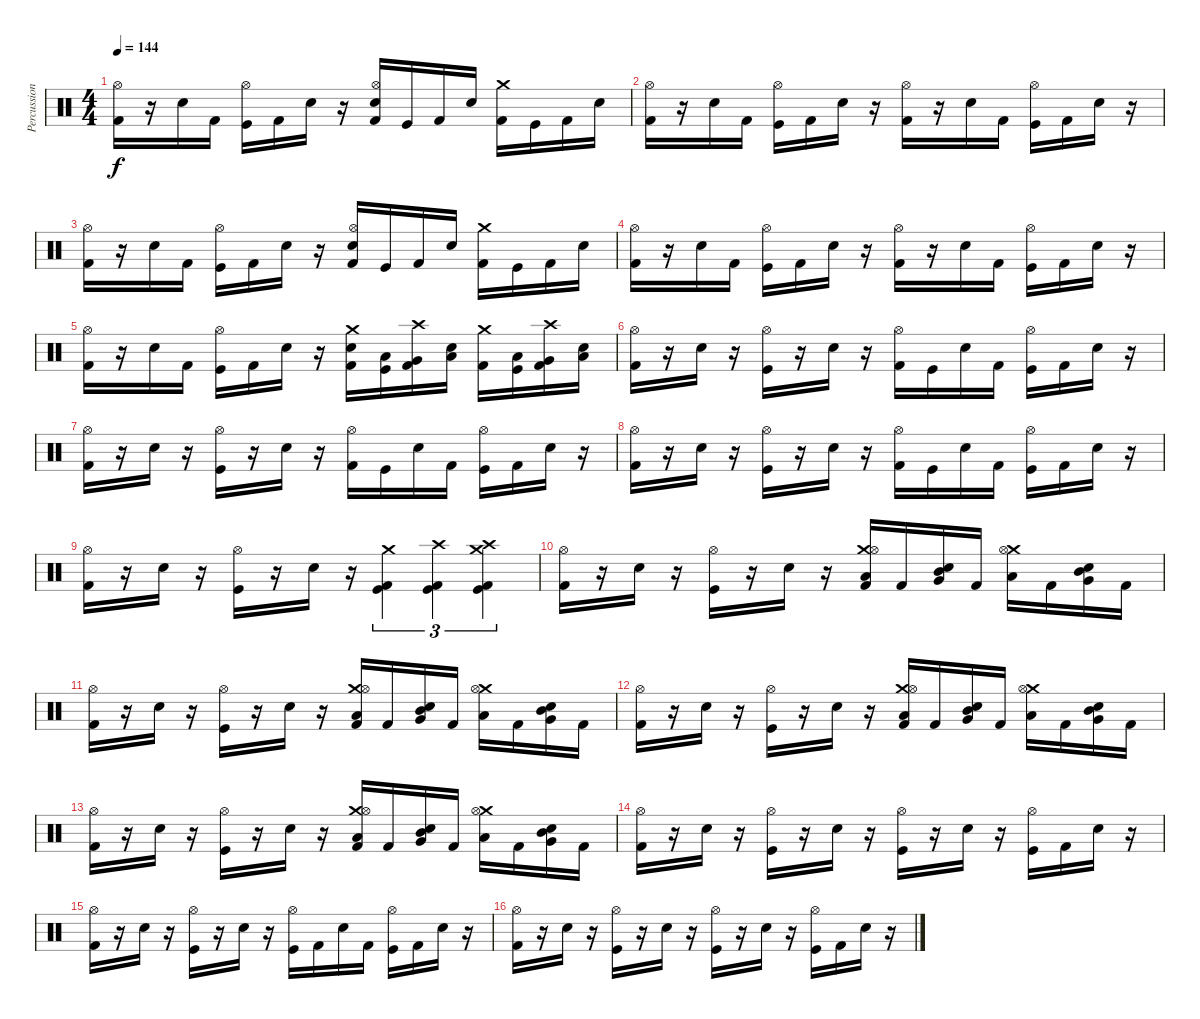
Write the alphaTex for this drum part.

\track ("Percussion" "Percussion") {instrument percussion}
\staff {score}
\articulation defaults
\ts (4 4)
\tempo 144
\clef neutral
\ks c
("Kick (hit) 2" "Hi-Hat (open)").16{dy f} r.16 "Snare (hit) 2".16 "Kick (hit) 2".16 ("Kick (hit)" "Hi-Hat (open)").16 "Kick (hit) 2".16 "Snare (hit) 2".16 r.16 ("Kick (hit) 2" "Snare (hit) 2" "Hi-Hat (open)").16 "Kick (hit)".16 "Kick (hit) 2".16 "Snare (hit) 2".16 ("Kick (hit) 2" "Crash medium (hit)").16 "Kick (hit)".16 "Kick (hit) 2".16 "Snare (hit) 2".16 |
("Kick (hit) 2" "Hi-Hat (open)").16 r.16 "Snare (hit) 2".16 "Kick (hit) 2".16 ("Kick (hit)" "Hi-Hat (open)").16 "Kick (hit) 2".16 "Snare (hit) 2".16 r.16 ("Kick (hit) 2" "Hi-Hat (open)").16 r.16 "Snare (hit) 2".16 "Kick (hit) 2".16 ("Kick (hit)" "Hi-Hat (open)").16 "Kick (hit) 2".16 "Snare (hit) 2".16 r.16 |
("Kick (hit) 2" "Hi-Hat (open)").16 r.16 "Snare (hit) 2".16 "Kick (hit) 2".16 ("Kick (hit)" "Hi-Hat (open)").16 "Kick (hit) 2".16 "Snare (hit) 2".16 r.16 ("Kick (hit) 2" "Snare (hit) 2" "Hi-Hat (open)").16 "Kick (hit)".16 "Kick (hit) 2".16 "Snare (hit) 2".16 ("Kick (hit) 2" "Crash medium (hit)").16 "Kick (hit)".16 "Kick (hit) 2".16 "Snare (hit) 2".16 |
("Kick (hit) 2" "Hi-Hat (open)").16 r.16 "Snare (hit) 2".16 "Kick (hit) 2".16 ("Kick (hit)" "Hi-Hat (open)").16 "Kick (hit) 2".16 "Snare (hit) 2".16 r.16 ("Kick (hit) 2" "Hi-Hat (open)").16 r.16 "Snare (hit) 2".16 "Kick (hit) 2".16 ("Kick (hit)" "Hi-Hat (open)").16 "Kick (hit) 2".16 "Snare (hit) 2".16 r.16 |
("Kick (hit) 2" "Hi-Hat (open)").16 r.16 "Snare (hit) 2".16 "Kick (hit) 2".16 ("Kick (hit)" "Hi-Hat (open)").16 "Kick (hit) 2".16 "Snare (hit) 2".16 r.16 ("Kick (hit) 2" "Snare (hit) 2" "Crash medium (hit)").16 ("Kick (hit)" "Low Floor Tom (hit)").16 ("Kick (hit) 2" "Very Low Tom (hit)" "Crash high (hit)").16 ("Snare (hit) 2" "Low Tom (hit)").16 ("Kick (hit) 2" "Crash medium (hit)").16 ("Kick (hit)" "Low Floor Tom (hit)").16 ("Kick (hit) 2" "Very Low Tom (hit)" "Crash high (hit)").16 ("Snare (hit) 2" "Low Tom (hit)").16 |
("Kick (hit) 2" "Hi-Hat (open)").16 r.16 "Snare (hit) 2".16 r.16 ("Kick (hit)" "Hi-Hat (open)").16 r.16 "Snare (hit) 2".16 r.16 ("Kick (hit) 2" "Hi-Hat (open)").16 "Kick (hit)".16 "Snare (hit) 2".16 "Kick (hit) 2".16 ("Kick (hit)" "Hi-Hat (open)").16 "Kick (hit) 2".16 "Snare (hit) 2".16 r.16 |
("Kick (hit) 2" "Hi-Hat (open)").16 r.16 "Snare (hit) 2".16 r.16 ("Kick (hit)" "Hi-Hat (open)").16 r.16 "Snare (hit) 2".16 r.16 ("Kick (hit) 2" "Hi-Hat (open)").16 "Kick (hit)".16 "Snare (hit) 2".16 "Kick (hit) 2".16 ("Kick (hit)" "Hi-Hat (open)").16 "Kick (hit) 2".16 "Snare (hit) 2".16 r.16 |
("Kick (hit) 2" "Hi-Hat (open)").16 r.16 "Snare (hit) 2".16 r.16 ("Kick (hit)" "Hi-Hat (open)").16 r.16 "Snare (hit) 2".16 r.16 ("Kick (hit) 2" "Hi-Hat (open)").16 "Kick (hit)".16 "Snare (hit) 2".16 "Kick (hit) 2".16 ("Kick (hit)" "Hi-Hat (open)").16 "Kick (hit) 2".16 "Snare (hit) 2".16 r.16 |
("Kick (hit) 2" "Hi-Hat (open)").16 r.16 "Snare (hit) 2".16 r.16 ("Kick (hit)" "Hi-Hat (open)").16 r.16 "Snare (hit) 2".16 r.16 ("Kick (hit)" "Kick (hit) 2" "Crash medium (hit)").4{tu (3 2)} ("Kick (hit)" "Kick (hit) 2" "Crash high (hit)").4{tu (3 2)} ("Kick (hit)" "Kick (hit) 2" "Crash high (hit)" "Crash medium (hit)").4{tu (3 2)} |
("Kick (hit) 2" "Hi-Hat (open)").16 r.16 "Snare (hit) 2".16 r.16 ("Kick (hit)" "Hi-Hat (open)").16 r.16 "Snare (hit) 2".16 r.16 ("Kick (hit) 2" "Low Floor Tom (hit)" "Crash medium (hit)" "Hi-Hat (open)").16 "Kick (hit) 2".16 ("Snare (hit) 2" "Very Low Tom (hit)" "Mid Tom (hit)").16 "Kick (hit) 2".16 ("Low Floor Tom (hit)" "Crash medium (hit)" "Hi-Hat (open)").16 "Kick (hit) 2".16 ("Snare (hit) 2" "Very Low Tom (hit)" "Mid Tom (hit)").16 "Kick (hit) 2".16 |
("Kick (hit) 2" "Hi-Hat (open)").16 r.16 "Snare (hit) 2".16 r.16 ("Kick (hit)" "Hi-Hat (open)").16 r.16 "Snare (hit) 2".16 r.16 ("Kick (hit) 2" "Low Floor Tom (hit)" "Crash medium (hit)" "Hi-Hat (open)").16 "Kick (hit) 2".16 ("Snare (hit) 2" "Very Low Tom (hit)" "Mid Tom (hit)").16 "Kick (hit) 2".16 ("Low Floor Tom (hit)" "Crash medium (hit)" "Hi-Hat (open)").16 "Kick (hit) 2".16 ("Snare (hit) 2" "Very Low Tom (hit)" "Mid Tom (hit)").16 "Kick (hit) 2".16 |
("Kick (hit) 2" "Hi-Hat (open)").16 r.16 "Snare (hit) 2".16 r.16 ("Kick (hit)" "Hi-Hat (open)").16 r.16 "Snare (hit) 2".16 r.16 ("Kick (hit) 2" "Low Floor Tom (hit)" "Crash medium (hit)" "Hi-Hat (open)").16 "Kick (hit) 2".16 ("Snare (hit) 2" "Very Low Tom (hit)" "Mid Tom (hit)").16 "Kick (hit) 2".16 ("Low Floor Tom (hit)" "Crash medium (hit)" "Hi-Hat (open)").16 "Kick (hit) 2".16 ("Snare (hit) 2" "Very Low Tom (hit)" "Mid Tom (hit)").16 "Kick (hit) 2".16 |
("Kick (hit) 2" "Hi-Hat (open)").16 r.16 "Snare (hit) 2".16 r.16 ("Kick (hit)" "Hi-Hat (open)").16 r.16 "Snare (hit) 2".16 r.16 ("Kick (hit) 2" "Low Floor Tom (hit)" "Crash medium (hit)" "Hi-Hat (open)").16 "Kick (hit) 2".16 ("Snare (hit) 2" "Very Low Tom (hit)" "Mid Tom (hit)").16 "Kick (hit) 2".16 ("Low Floor Tom (hit)" "Crash medium (hit)" "Hi-Hat (open)").16 "Kick (hit) 2".16 ("Snare (hit) 2" "Very Low Tom (hit)" "Mid Tom (hit)").16 "Kick (hit) 2".16 |
("Kick (hit) 2" "Hi-Hat (open)").16 r.16 "Snare (hit) 2".16 r.16 ("Kick (hit)" "Hi-Hat (open)").16 r.16 "Snare (hit) 2".16 r.16 ("Kick (hit)" "Hi-Hat (open)").16 r.16 "Snare (hit) 2".16 r.16 ("Kick (hit)" "Hi-Hat (open)").16 "Kick (hit) 2".16 "Snare (hit) 2".16 r.16 |
("Kick (hit) 2" "Hi-Hat (open)").16 r.16 "Snare (hit) 2".16 r.16 ("Kick (hit)" "Hi-Hat (open)").16 r.16 "Snare (hit) 2".16 r.16 ("Kick (hit)" "Hi-Hat (open)").16 "Kick (hit) 2".16 "Snare (hit) 2".16 "Kick (hit) 2".16 ("Kick (hit)" "Hi-Hat (open)").16 "Kick (hit) 2".16 "Snare (hit) 2".16 r.16 |
("Kick (hit) 2" "Hi-Hat (open)").16 r.16 "Snare (hit) 2".16 r.16 ("Kick (hit)" "Hi-Hat (open)").16 r.16 "Snare (hit) 2".16 r.16 ("Kick (hit)" "Hi-Hat (open)").16 r.16 "Snare (hit) 2".16 r.16 ("Kick (hit)" "Hi-Hat (open)").16 "Kick (hit) 2".16 "Snare (hit) 2".16 r.16
